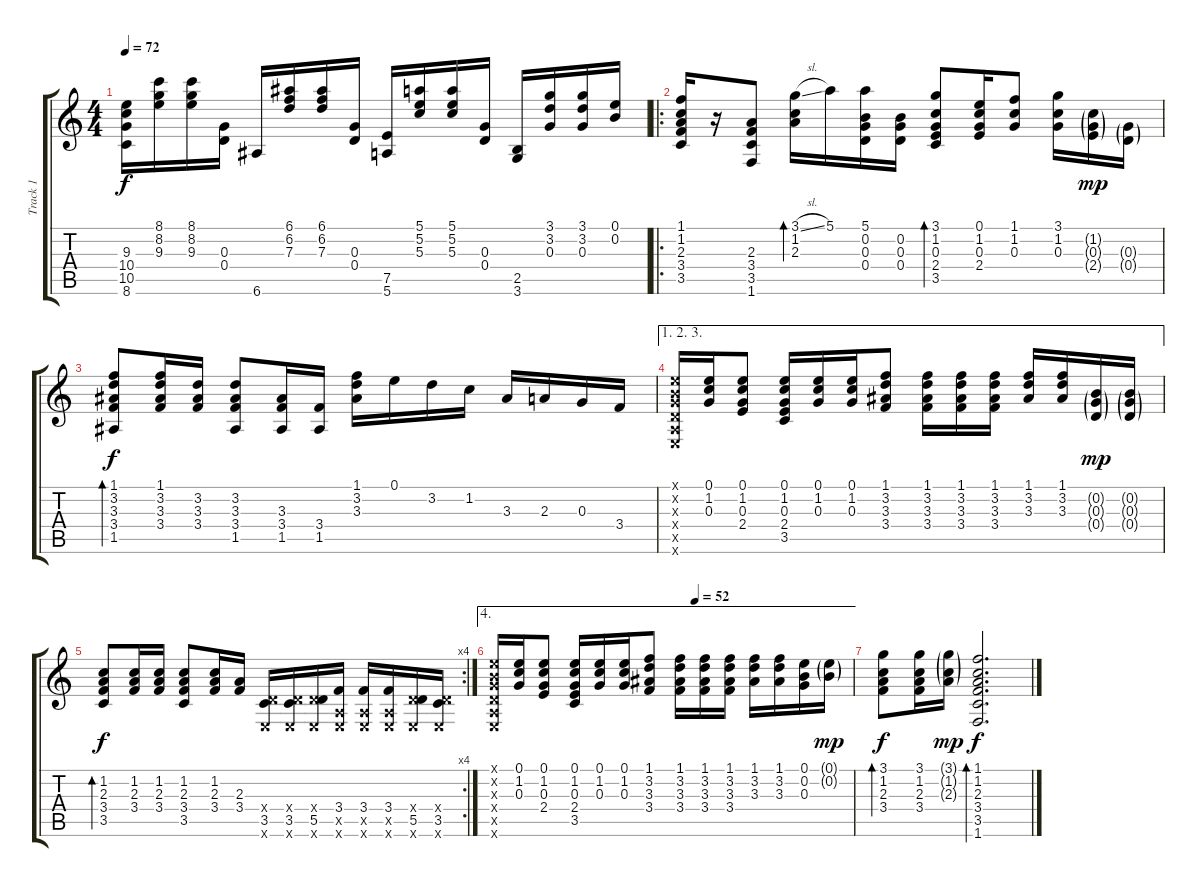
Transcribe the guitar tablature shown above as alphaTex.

\track ("Track 1" "Track 1") {instrument acousticguitarsteel}
\staff {score tabs}
\tuning (E4 B3 G3 D3 A2 E2) {hide}
\ts (4 4)
\tempo 72
\clef g2
\ks c
(9.3{t} 10.4{t} 10.5{t} 8.6{t}).16{dy f} (8.1 8.2 9.3).16 (8.1 8.2 9.3).16 (0.3 0.4).16 6.6.16 (6.1 6.2 7.3).16 (6.1 6.2 7.3).16 (0.3 0.4).16 (7.5 5.6).16 (5.1 5.2 5.3).16 (5.1 5.2 5.3).16 (0.3 0.4).16 (2.5 3.6).16 (3.1 3.2 0.3).16 (3.1 3.2 0.3).16 (0.1 0.2).16 |
\ro
(1.1 1.2 2.3 3.4 3.5).16 r.16 (2.3 3.4 3.5 1.6).8 (3.1{sl} 1.2 2.3).16{bd 60} 5.1.16 (5.1 0.2 0.3 0.4).16 (0.2 0.3 0.4).16 (3.1 1.2 0.3 2.4 3.5).8{bd 60} (0.1 1.2 0.3 2.4).16 (1.1 1.2 0.3).8 (3.1 1.2 0.3).16 (1.2{g} 0.3{g} 2.4{g}).16{dy mp} (0.3{g} 0.4{g}).16 |
(1.1 3.2 3.3 3.4 1.5).8{bd 60 dy f} (1.1 3.2 3.3 3.4).16 (3.2 3.3 3.4).16 (3.2 3.3 3.4 1.5).8 (3.3 3.4 1.5).16 (3.4 1.5).16 (1.1 3.2 3.3).16 0.1.16 3.2.16 1.2.16 3.3.16 2.3.16 0.3.16 3.4.16 |
\ae (1 2 3)
(0.1{x} 0.2{x} 0.3{x} 0.4{x} 0.5{x} 0.6{x}).16 (0.1 1.2 0.3).16 (0.1 1.2 0.3 2.4).8 (0.1 1.2 0.3 2.4 3.5).16 (0.1 1.2 0.3).16 (0.1 1.2 0.3).16 (1.1 3.2 3.3 3.4).8 (1.1 3.2 3.3 3.4).16 (1.1 3.2 3.3 3.4).16 (1.1 3.2 3.3 3.4).16 (1.1 3.2 3.3).16 (1.1 3.2 3.3).16 (0.2{g} 0.3{g} 0.4{g}).16{dy mp} (0.2{g} 0.3{g} 0.4{g}).16 |
\rc 4
(1.2 2.3 3.4 3.5).8{bd 60 dy f} (1.2 2.3 3.4).16 (1.2 2.3 3.4).16 (1.2 2.3 3.4 3.5).8 (1.2 2.3 3.4).16 (2.3 3.4).16 (0.4{x} 3.5 0.6{x}).16 (0.4{x} 3.5 0.6{x}).16 (0.4{x} 5.5 0.6{x}).16 (3.4 0.5{x} 0.6{x}).16 (3.4 0.5{x} 0.6{x}).16 (3.4 0.5{x} 0.6{x}).16 (0.4{x} 5.5 0.6{x}).16 (0.4{x} 3.5 0.6{x}).16 |
\ae 4
\tempo (52 0.5625)
(0.1{x} 0.2{x} 0.3{x} 0.4{x} 0.5{x} 0.6{x}).16 (0.1 1.2 0.3).16 (0.1 1.2 0.3 2.4).8 (0.1 1.2 0.3 2.4 3.5).16 (0.1 1.2 0.3).16 (0.1 1.2 0.3).16 (1.1 3.2 3.3 3.4).8 (1.1 3.2 3.3 3.4).16 (1.1 3.2 3.3 3.4).16 (1.1 3.2 3.3 3.4).16 (1.1 3.2 3.3).16 (1.1 3.2 3.3).16 (0.1 0.2 0.3).16 (0.1{g} 0.2{g}).16{dy mp} |
(3.1 1.2 2.3 3.4).8{bd 120 dy f} (3.1 1.2 2.3 3.4).16 (3.1{g} 1.2{g} 2.3{g}).16{dy mp} (1.1 1.2 2.3 3.4 3.5 1.6).2{d bd 120 dy f}
